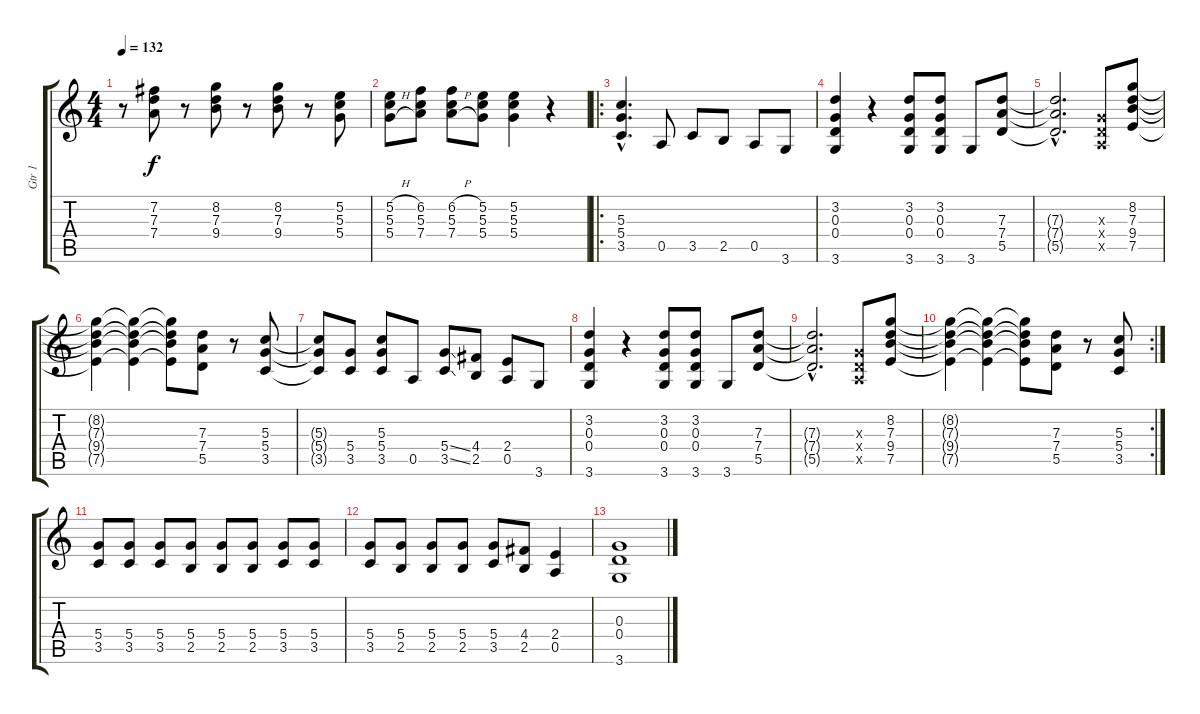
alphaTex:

\track ("Gtr 1" "Gtr 1") {instrument distortionguitar}
\staff {score tabs}
\tuning (E4 B3 G3 D3 A2 E2) {hide}
\ts (4 4)
\tempo 132
\clef g2
\ks c
r.8{dy f} (7.2 7.3 7.4).8 r.8 (8.2 7.3 9.4).8 r.8 (8.2 7.3 9.4).8 r.8 (5.2 5.3 5.4).8 |
(5.2{h} 5.3 5.4{h}).8 (6.2 5.3 7.4).8 (6.2{h} 5.3 7.4{h}).8 (5.2 5.3 5.4).8 (5.2 5.3 5.4).4 r.4 |
\ro
(5.3{hac} 5.4{hac} 3.5{hac}).4{d} 0.5.8 3.5.8 2.5.8 0.5.8 3.6.8 |
(3.2 0.3 0.4 3.6).4 r.4 (3.2 0.3 0.4 3.6).8 (3.2 0.3 0.4 3.6).8 3.6.8 (7.3 7.4 5.5).8 |
(7.3{hac t} 7.4{hac t} 5.5{hac t}).2{d} (0.3{x} 0.4{x} 0.5{x}).8 (8.2 7.3 9.4 7.5).8 |
(8.2{t} 7.3{t} 9.4{t} 7.5{t}).4 (8.2{t} 7.3{t} 9.4{t} 7.5{t}).4 (8.2{t} 7.3{t} 9.4{t} 7.5{t}).8 (7.3 7.4 5.5).8 r.8 (5.3 5.4 3.5).8 |
(5.3{t} 5.4{t} 3.5{t}).8 (5.4 3.5).8 (5.3 5.4 3.5).8 0.5.8 (5.4{ss} 3.5{ss}).8 (4.4 2.5).8 (2.4 0.5).8 3.6.8 |
(3.2 0.3 0.4 3.6).4 r.4 (3.2 0.3 0.4 3.6).8 (3.2 0.3 0.4 3.6).8 3.6.8 (7.3 7.4 5.5).8 |
(7.3{hac t} 7.4{hac t} 5.5{hac t}).2{d} (0.3{x} 0.4{x} 0.5{x}).8 (8.2 7.3 9.4 7.5).8 |
\rc 2
(8.2{t} 7.3{t} 9.4{t} 7.5{t}).4 (8.2{t} 7.3{t} 9.4{t} 7.5{t}).4 (8.2{t} 7.3{t} 9.4{t} 7.5{t}).8 (7.3 7.4 5.5).8 r.8 (5.3 5.4 3.5).8 |
(5.4 3.5).8 (5.4 3.5).8 (5.4 3.5).8 (5.4 2.5).8 (5.4 2.5).8 (5.4 2.5).8 (5.4 3.5).8 (5.4 3.5).8 |
(5.4 3.5).8 (5.4 2.5).8 (5.4 2.5).8 (5.4 2.5).8 (5.4 3.5).8 (4.4 2.5).8 (2.4 0.5).4 |
(0.3 0.4 3.6).1
